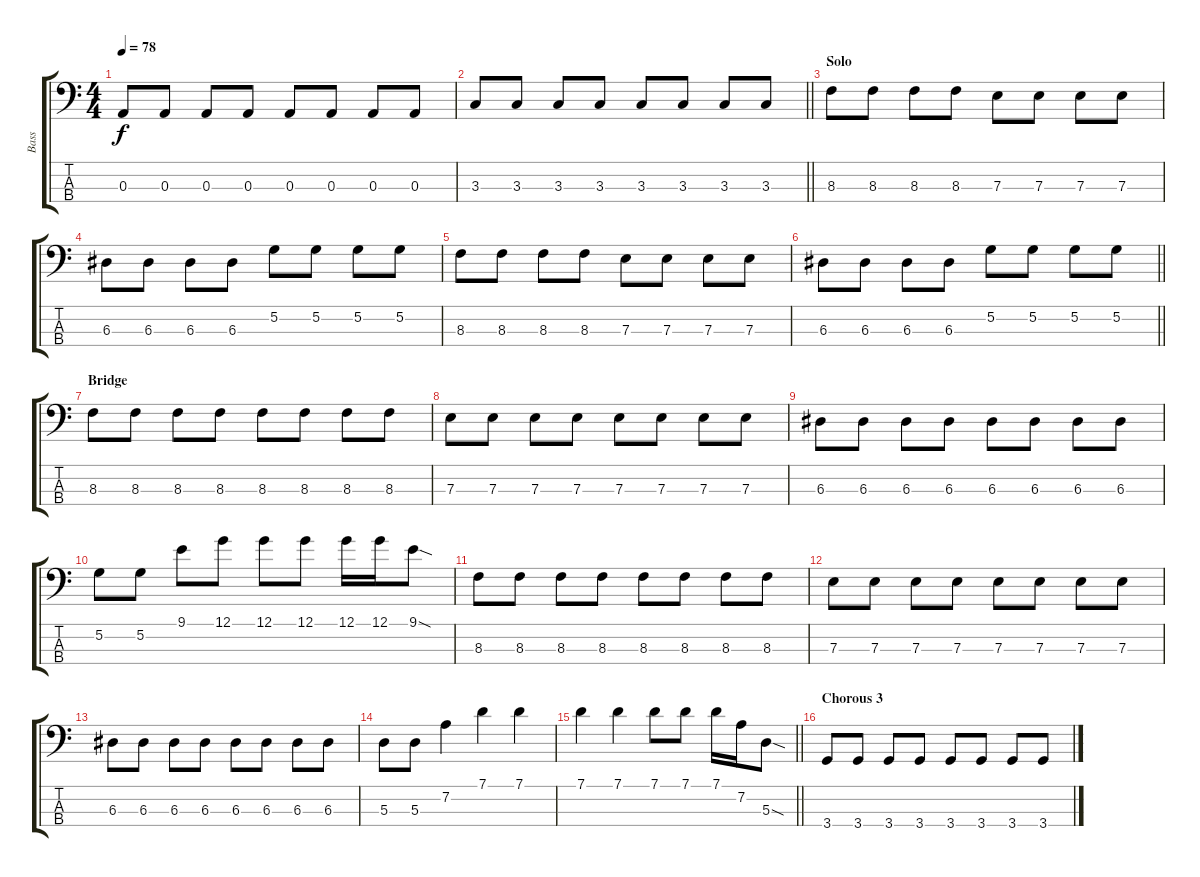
\track ("Bass" "Bass") {instrument electricbassfinger}
\staff {score tabs}
\tuning (G2 D2 A1 E1) {hide}
\ts (4 4)
\tempo 78
\clef f4
\ks c
0.3.8{dy f} 0.3.8 0.3.8 0.3.8 0.3.8 0.3.8 0.3.8 0.3.8 |
\barLineRight lightlight
3.3.8 3.3.8 3.3.8 3.3.8 3.3.8 3.3.8 3.3.8 3.3.8 |
\section ("" "Solo")
8.3.8 8.3.8 8.3.8 8.3.8 7.3.8 7.3.8 7.3.8 7.3.8 |
6.3.8 6.3.8 6.3.8 6.3.8 5.2.8 5.2.8 5.2.8 5.2.8 |
8.3.8 8.3.8 8.3.8 8.3.8 7.3.8 7.3.8 7.3.8 7.3.8 |
\barLineRight lightlight
6.3.8 6.3.8 6.3.8 6.3.8 5.2.8 5.2.8 5.2.8 5.2.8 |
\section ("" "Bridge")
8.3.8 8.3.8 8.3.8 8.3.8 8.3.8 8.3.8 8.3.8 8.3.8 |
7.3.8 7.3.8 7.3.8 7.3.8 7.3.8 7.3.8 7.3.8 7.3.8 |
6.3.8 6.3.8 6.3.8 6.3.8 6.3.8 6.3.8 6.3.8 6.3.8 |
5.2.8 5.2.8 9.1.8 12.1.8 12.1.8 12.1.8 12.1.16 12.1.16 9.1{sod}.8 |
8.3.8 8.3.8 8.3.8 8.3.8 8.3.8 8.3.8 8.3.8 8.3.8 |
7.3.8 7.3.8 7.3.8 7.3.8 7.3.8 7.3.8 7.3.8 7.3.8 |
6.3.8 6.3.8 6.3.8 6.3.8 6.3.8 6.3.8 6.3.8 6.3.8 |
5.3.8 5.3.8 7.2.4 7.1.4 7.1.4 |
\barLineRight lightlight
7.1.4 7.1.4 7.1.8 7.1.8 7.1.16 7.2.16 5.3{sod}.8 |
\section ("" "Chorous 3")
3.4.8 3.4.8 3.4.8 3.4.8 3.4.8 3.4.8 3.4.8 3.4.8
